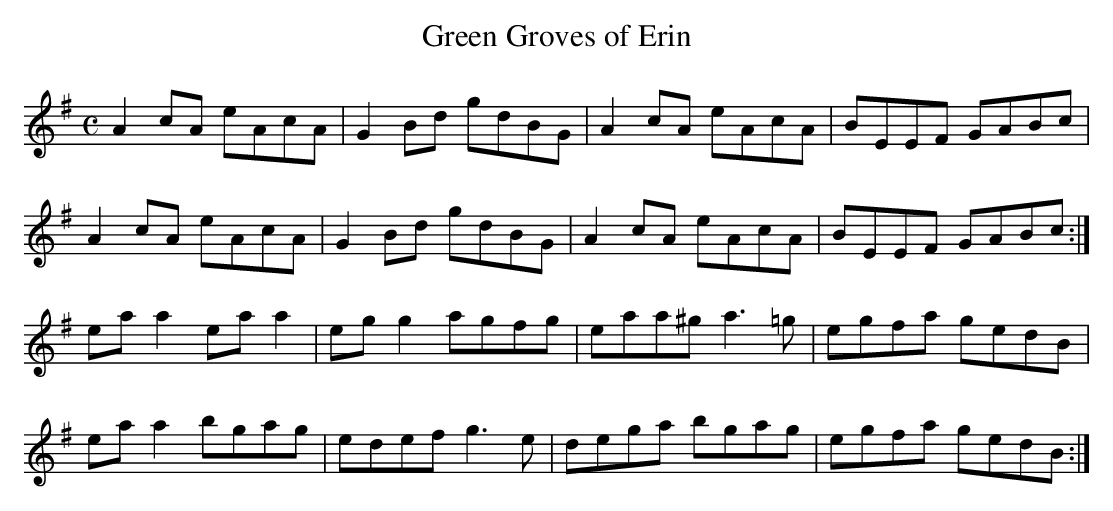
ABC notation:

X:1
T:Green Groves of Erin
M:C
L:1/8
K:A Dorian
A2cA eAcA|G2Bd gdBG|A2cA eAcA|BEEF GABc|!
A2cA eAcA|G2Bd gdBG|A2cA eAcA|BEEF GABc:|!
eaa2 eaa2|egg2 agfg|eaa^g a3=g|egfa gedB|!
eaa2 bgag|edef g3e|dega bgag|egfa gedB:|!
